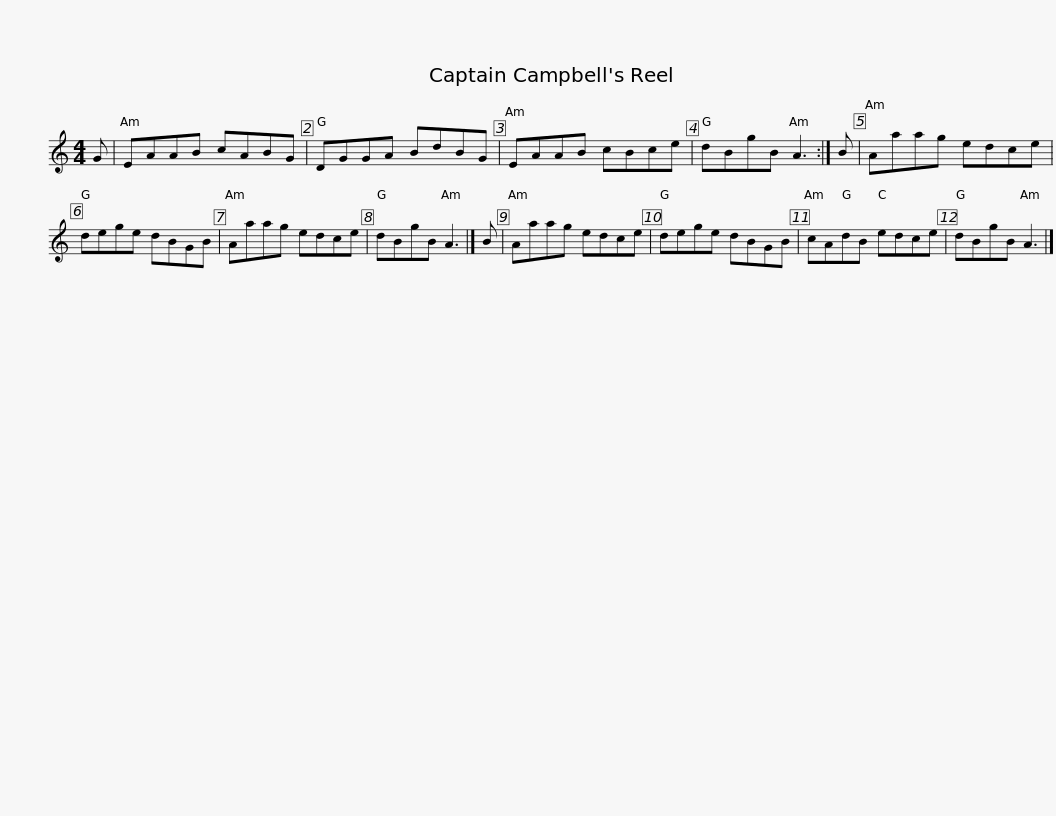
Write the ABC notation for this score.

X:1
L:1/8
M:4/4
I:linebreak $
K:C
V:1 treble
V:1
 G | EAAB cABG | DGGA BdBG | EAAB cBce | dBgB A3 :| %5
 B | Aaag edce |$ dege dBGB | Aaag edce | dBgB A3 |] %10
 B | Aaag edce | dege dBGB |$ cAdB edce | dBgB A3 |] %15
